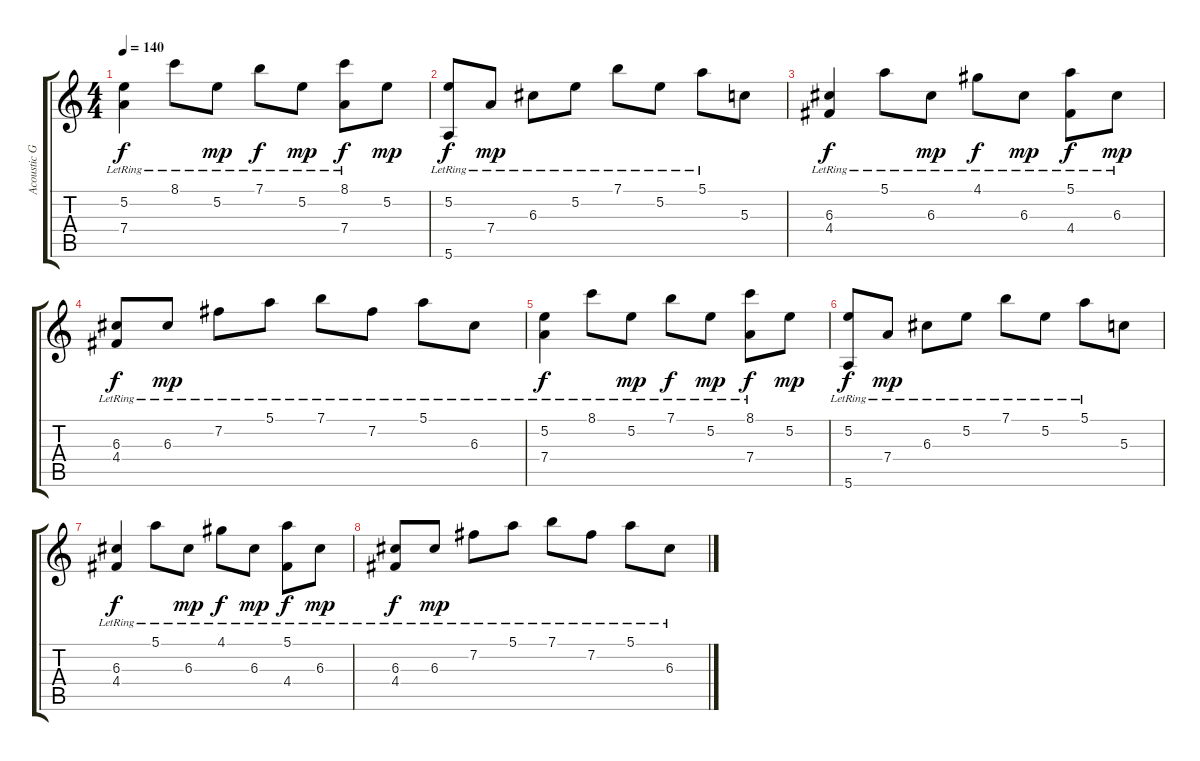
\track ("Acoustic Guitar" "Acoustic G") {instrument acousticguitarsteel}
\staff {score tabs}
\tuning (E4 B3 G3 D3 A2 E2) {hide}
\ts (4 4)
\tempo 140
\clef g2
\ks c
(5.2{lr} 7.4{lr}).4{dy f volume 7} 8.1{lr}.8 5.2{lr}.8{dy mp} 7.1{lr}.8{dy f} 5.2{lr}.8{dy mp} (8.1{lr} 7.4{lr}).8{dy f} 5.2.8{dy mp} |
(5.2{lr} 5.6{lr}).8{dy f} 7.4{lr}.8{dy mp} 6.3{lr}.8 5.2{lr}.8 7.1{lr}.8 5.2{lr}.8 5.1{lr}.8 5.3.8 |
(6.3{lr} 4.4{lr}).4{dy f} 5.1{lr}.8 6.3{lr}.8{dy mp} 4.1{lr}.8{dy f} 6.3{lr}.8{dy mp} (5.1{lr} 4.4{lr}).8{dy f} 6.3{lr}.8{dy mp} |
(6.3 4.4{lr}).8{dy f} 6.3{lr}.8{dy mp} 7.2{lr}.8 5.1{lr}.8 7.1{lr}.8 7.2{lr}.8 5.1{lr}.8 6.3{lr}.8 |
(5.2{lr} 7.4{lr}).4{dy f volume 0} 8.1{lr}.8 5.2{lr}.8{dy mp} 7.1{lr}.8{dy f} 5.2{lr}.8{dy mp} (8.1{lr} 7.4{lr}).8{dy f} 5.2.8{dy mp} |
(5.2{lr} 5.6{lr}).8{dy f} 7.4{lr}.8{dy mp} 6.3{lr}.8 5.2{lr}.8 7.1{lr}.8 5.2{lr}.8 5.1{lr}.8 5.3.8 |
(6.3{lr} 4.4{lr}).4{dy f} 5.1{lr}.8 6.3{lr}.8{dy mp} 4.1{lr}.8{dy f} 6.3{lr}.8{dy mp} (5.1{lr} 4.4{lr}).8{dy f} 6.3{lr}.8{dy mp} |
(6.3 4.4{lr}).8{dy f} 6.3{lr}.8{dy mp} 7.2{lr}.8 5.1{lr}.8 7.1{lr}.8 7.2{lr}.8 5.1{lr}.8 6.3{lr}.8
